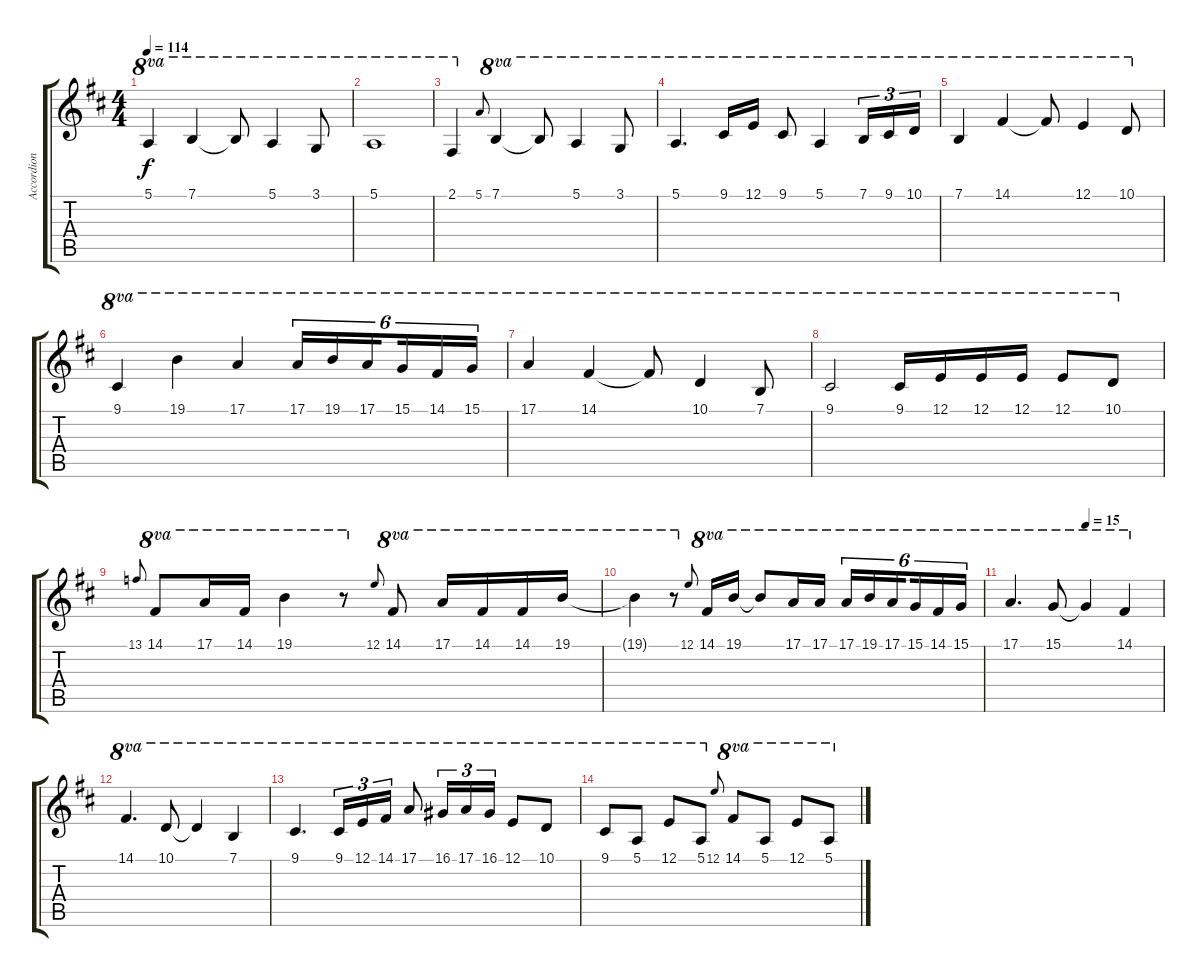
\track ("Accordion" "Accordion") {instrument accordion}
\staff {score tabs}
\tuning (E4 B3 G3 D3 A2 E2) {hide}
\ts (4 4)
\tempo 114
\clef g2
\ks d
5.1.4{ot 8va dy f} 7.1.4{ot 8va} 7.1{t}.8{ot 8va} 5.1.4{ot 8va} 3.1.8{ot 8va} |
5.1.1{ot 8va} |
2.1.4{ot 8va} 5.1.8{gr onbeat} 7.1.4{ot 8va} 7.1{t}.8{ot 8va} 5.1.4{ot 8va} 3.1.8{ot 8va} |
5.1.4{d ot 8va} 9.1.16{ot 8va} 12.1.16{ot 8va} 9.1.8{ot 8va} 5.1.4{ot 8va} 7.1.16{tu (3 2) ot 8va} 9.1.16{tu (3 2) ot 8va} 10.1.16{tu (3 2) ot 8va} |
7.1.4{ot 8va} 14.1.4{ot 8va} 14.1{t}.8{ot 8va} 12.1.4{ot 8va} 10.1.8{ot 8va} |
9.1.4{ot 8va} 19.1.4{ot 8va} 17.1.4{ot 8va} 17.1.16{tu (6 4) ot 8va} 19.1.16{tu (6 4) ot 8va} 17.1.16{tu (6 4) ot 8va beam splitsecondary} 15.1.16{tu (6 4) ot 8va} 14.1.16{tu (6 4) ot 8va} 15.1.16{tu (6 4) ot 8va} |
17.1.4{ot 8va} 14.1.4{ot 8va} 14.1{t}.8{ot 8va} 10.1.4{ot 8va} 7.1.8{ot 8va} |
9.1.2{ot 8va} 9.1.16{ot 8va} 12.1.16{ot 8va} 12.1.16{ot 8va} 12.1.16{ot 8va} 12.1.8{ot 8va} 10.1.8{ot 8va} |
13.1.8{gr onbeat} 14.1.8{ot 8va} 17.1.16{ot 8va} 14.1.16{ot 8va} 19.1.4{ot 8va} r.8{ot 8va} 12.1.8{gr onbeat} 14.1.8{ot 8va} 17.1.16{ot 8va} 14.1.16{ot 8va} 14.1.16{ot 8va} 19.1.16{ot 8va} |
19.1{t}.4{ot 8va} r.8{ot 8va} 12.1.8{gr onbeat} 14.1.16{ot 8va} 19.1.16{ot 8va} 19.1{t}.8{ot 8va} 17.1.16{ot 8va} 17.1.16{ot 8va} 17.1.16{tu (6 4) ot 8va} 19.1.16{tu (6 4) ot 8va} 17.1.16{tu (6 4) ot 8va beam splitsecondary} 15.1.16{tu (6 4) ot 8va} 14.1.16{tu (6 4) ot 8va} 15.1.16{tu (6 4) ot 8va} |
\tempo (15 0.5)
17.1.4{d ot 8va} 15.1.8{ot 8va} 15.1{t}.4{ot 8va} 14.1.4{ot 8va} |
14.1.4{d ot 8va} 10.1.8{ot 8va} 10.1{t}.4{ot 8va} 7.1.4{ot 8va} |
9.1.4{d ot 8va} 9.1.16{tu (3 2) ot 8va} 12.1.16{tu (3 2) ot 8va} 14.1.16{tu (3 2) ot 8va} 17.1.8{ot 8va} 16.1.16{tu (3 2) ot 8va} 17.1.16{tu (3 2) ot 8va} 16.1.16{tu (3 2) ot 8va} 12.1.8{ot 8va} 10.1.8{ot 8va} |
9.1.8{ot 8va} 5.1.8{ot 8va} 12.1.8{ot 8va} 5.1.8{ot 8va} 12.1.8{gr onbeat} 14.1.8{ot 8va} 5.1.8{ot 8va} 12.1.8{ot 8va} 5.1.8{ot 8va}
